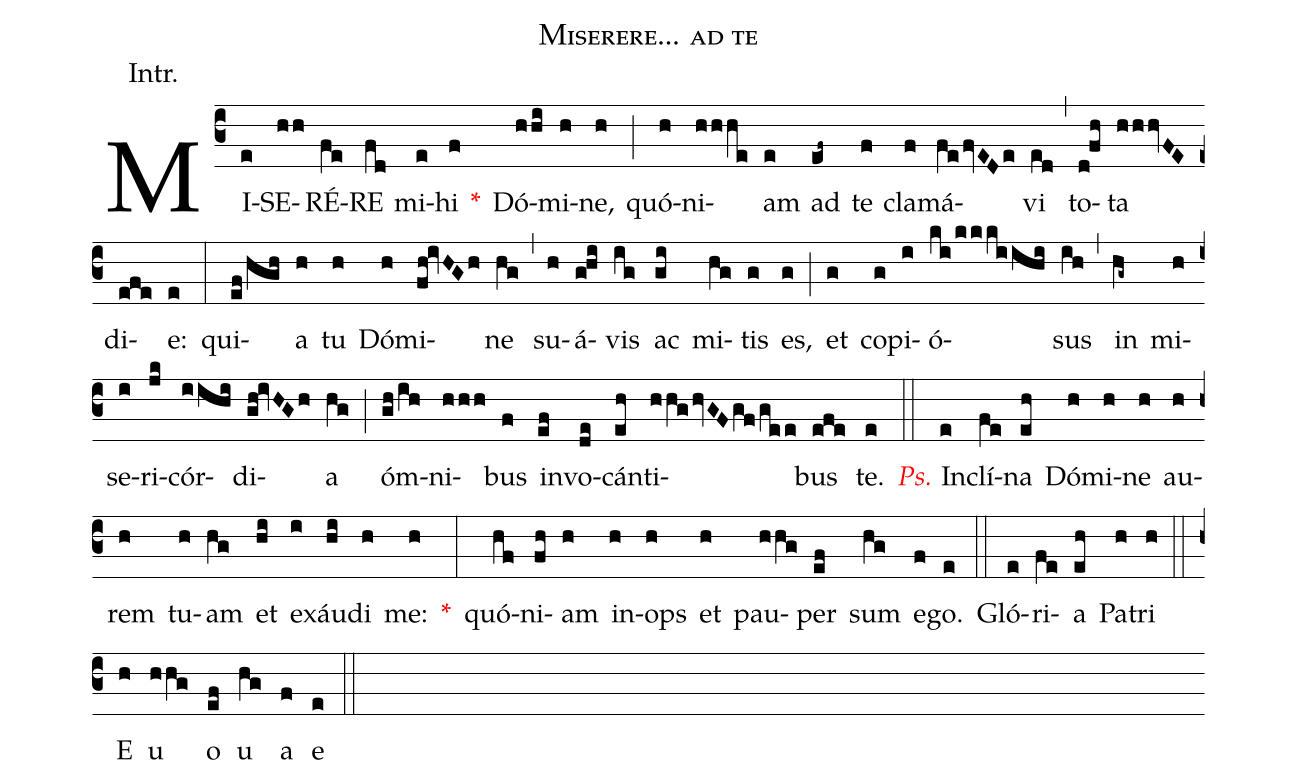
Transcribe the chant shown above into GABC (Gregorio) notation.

name:Miserere... ad te;
annotation:Intr.;
mode:VIII.;
office-part:Introit;
%%
(c3) MI(e)SE(hh)RÉ(fe)RE(fd) mi(e)hi(f) <v>\red{*}</v>() Dó(hhi)mi(h)ne,(h) (;) quó(h)ni(hhhe)am(e) ad(ef~) te(f) cla(f)má(fe/fvEDe)vi(ed) (,) to(d!fh)ta(hhhvFE) di(efe)e:(e) (:) qui(ef/hgh)a(h) tu(h) Dó(h)mi(fh!ivHGh)ne(hg) (,) su(h)á(g!hi)vis(ig) ac(gi) mi(hg)tis(g) es,(g) (;) et(g) co(g)pi(i)ó(ki/kkkiihi)sus(ih) (,) in(hg~) mi(h)se(i)ri(jk)cór(iihi)di(gh!ivHGh)a(hg) (;) óm(gh/ih)ni(hhh)bus(f) in(ef)vo(de)cán(eh)ti(hhg/hvGF/gf/gee)bus(efe) te.(e) (::) <v>\redit{Ps.}</v> In(e)clí(fe)na(eh) Dó(h)mi(h)ne(h) au(h)rem(h) tu(h)am(hg) et(hi) ex(i)áu(hi)di(h) me:(h) <v>\red{*}</v>(:) quó(hf)ni(fh)am(h) in(h)ops(h) et(h) pau(hhg)per(ef) sum(hg) e(f)go.(e) (::) Gló(e)ri(fe)a(eh) Pa(h)tri(h) (::) E(h) u(hhg) o(ef) u(hg) a(f) e(e) (::)
